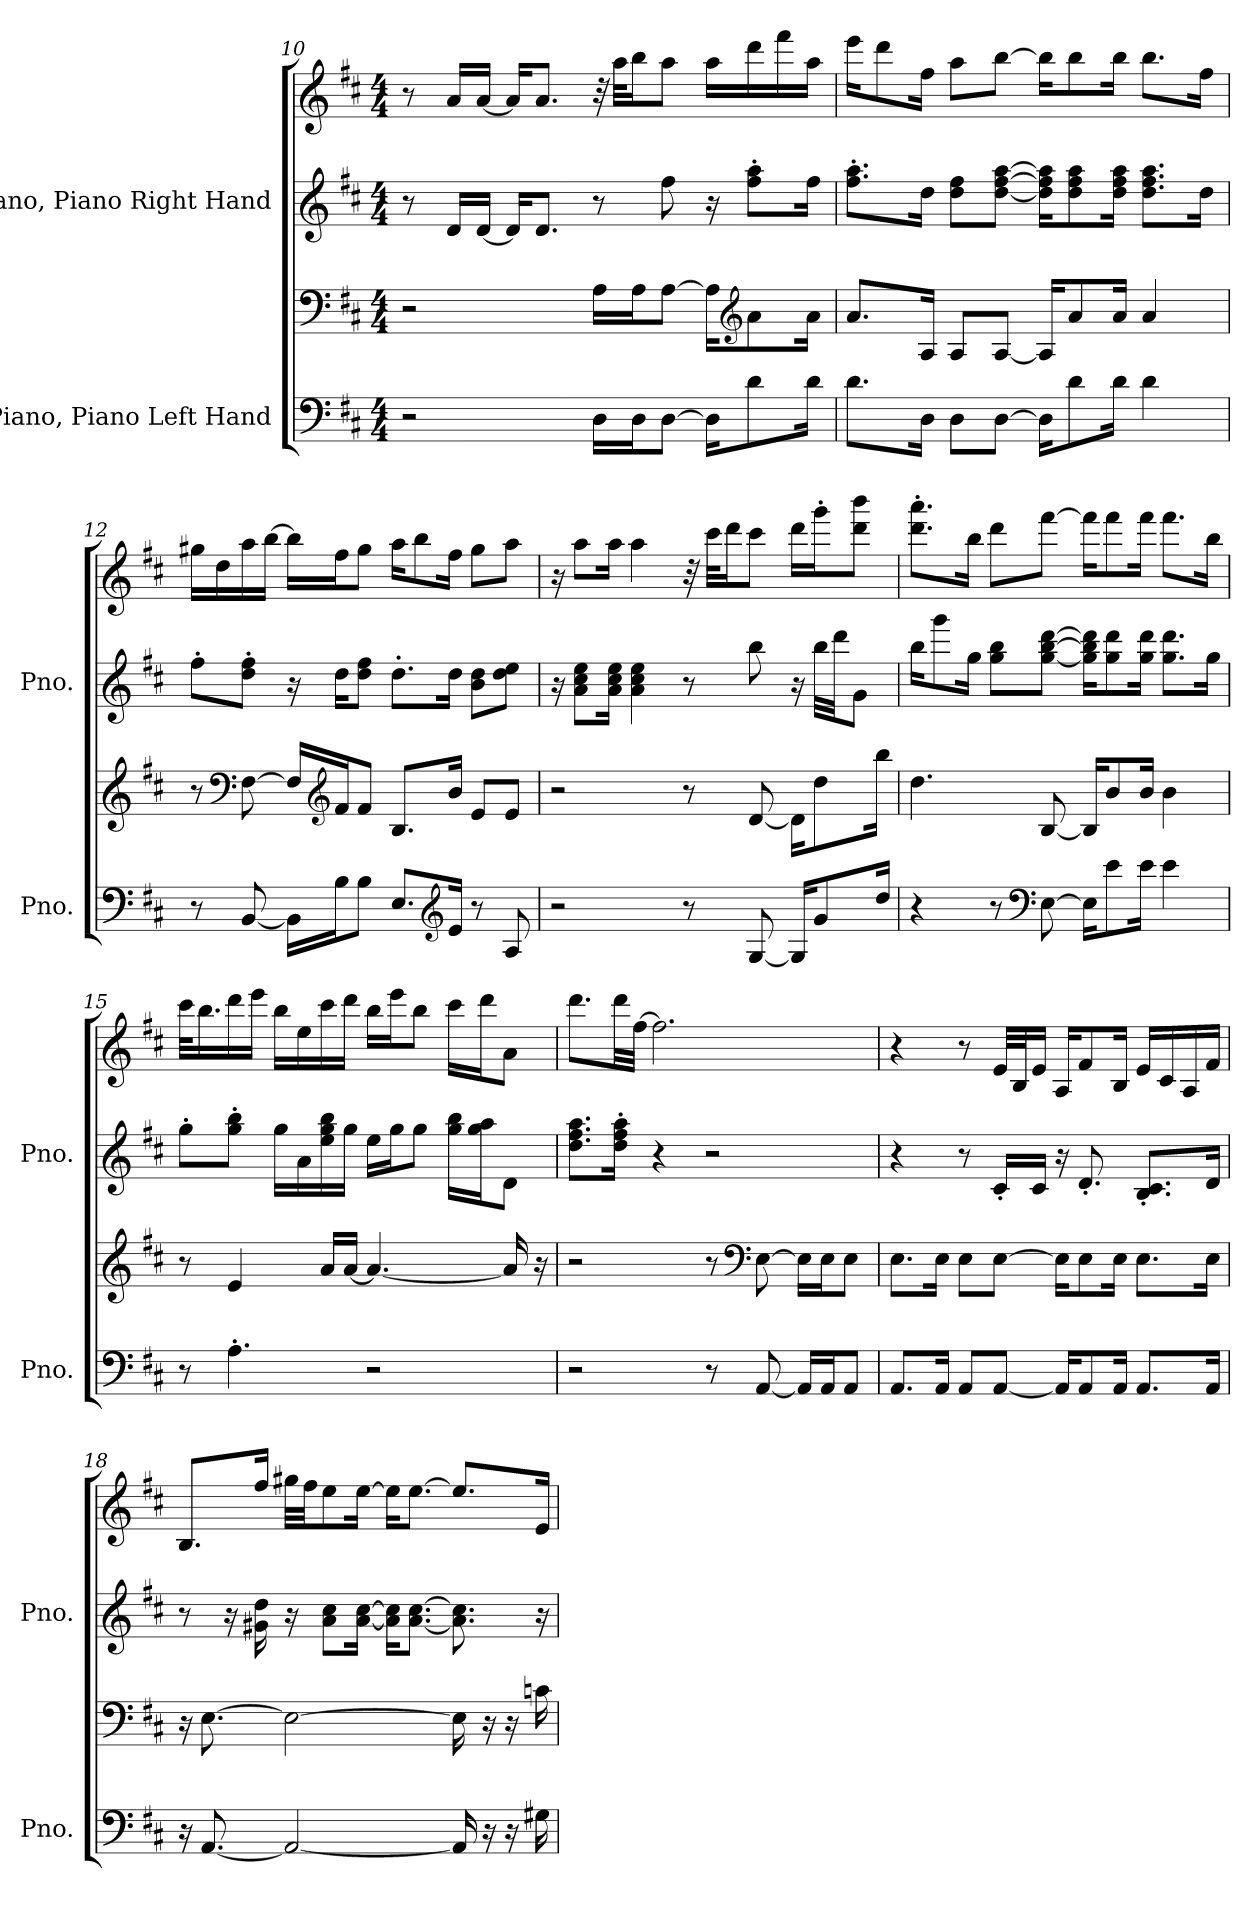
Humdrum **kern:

**kern	**kern	**kern	**kern
*part2	*part2	*part1	*part1
*staff4	*staff3	*staff2	*staff1
*I"Piano, Piano Left Hand	*	*I"Piano, Piano Right Hand	*
*I'Pno.	*	*I'Pno.	*
!!LO:LB:g=z
*clefF4	*clefF4	*clefG2	*clefG2
*k[f#c#]	*k[f#c#]	*k[f#c#]	*k[f#c#]
*M4/4	*M4/4	*M4/4	*M4/4
=10	=10	=10	=10
2r	2r	8r	8r
.	.	16d/LL	16a/LL
.	.	[16d/JJ	[16a/JJ
.	.	16d/KL]	16a/KL]
.	.	8.d/J	8.a/J
16D\LL	16A\LL	8r	32r
.	.	.	32aa\KLL
16D\J	16A\J	.	16bb\J
[8D\J	[8A\J	8ff#\	8aa\J
16D\KL]	16A\KL]	16r	16aa\LL
*	*clefG2	*	*
8d\	8a\	8ff#\' 8aa\'L	16ddd\
.	.	.	16fff#\
16d\Jk	16a\Jk	16ff#\Jk	16aa\JJ
=11	=11	=11	=11
8.d\L	8.a/L	8.ff#\' 8.aa\'L	16eee\KL
.	.	.	8ddd\
16D\Jk	16A/Jk	16dd\Jk	16ff#\Jk
8D\L	8A/L	8dd\ 8ff#\L	8aa\L
[8D\J	[8A/J	[8dd\ [8ff#\ [8aa\J	[8bb\J
16D\KL]	16A/KL]	16dd\] 16ff#\] 16aa\]KL	16bb\KL]
8d\	8a/	8dd\ 8ff#\ 8aa\	8bb\
16d\Jk	16a/Jk	16dd\ 16ff#\ 16aa\Jk	16bb\Jk
4d\	4a/	8.dd\ 8.ff#\ 8.aa\L	8.bb\L
.	.	16dd\Jk	16ff#\Jk
!!LO:LB:g=z
=12	=12	=12	=12
8r	8r	8ff#'\L	16gg#X\LL
.	.	.	16dd\
*	*clefF4	*	*
[8BB/	[8F#\	8dd\' 8ff#\'J	16aa\
.	.	.	[16bb\JJ
16BB\LL]	16F#/LL]	16r	16bb\LL]
*	*clefG2	*	*
16B\J	16f#/J	16dd\KL	16ff#\J
8B\J	8f#/J	8dd\ 8ff#\J	8gg#\J
8.E/L	8.B/L	8.dd'\L	16aa\KL
.	.	.	8bb\
*clefG2	*	*	*
16e/Jk	16b/Jk	16dd\Jk	16ff#\Jk
8r	8e/L	8b\ 8dd\L	8gg#\L
8A/	8e/J	8dd\ 8ee\J	8aa\J
=13	=13	=13	=13
2r	2r	16r	16r
.	.	8a\ 8cc#\ 8ee\L	8aa\L
.	.	16a\ 16cc#\ 16ee\Jk	16aa\Jk
.	.	4a\ 4cc#\ 4ee\	4aa\
8r	8r	8r	32r
.	.	.	32ccc#\KLL
.	.	.	16ddd\J
[8G/	[8d/	8bb\	8ccc#\J
16G/KL]	16d\KL]	16r	16ddd\LL
8g/	8dd\	32bb\LLL	16ggg'\J
.	.	32ddd\JJ	.
.	.	8g\J	8ddd\ 8bbb\J
16dd/Jk	16bb\Jk	.	.
!!LO:PB:g=z
=14	=14	=14	=14
4r	4.dd\	16bb\KL	8.ddd\' 8.aaa\'L
.	.	8ggg\	.
.	.	16gg\Jk	16bb\Jk
8r	.	8gg\ 8bb\L	8ddd\L
*clefF4	*	*	*
[8E\	[8B/	[8gg\ [8bb\ [8ddd\J	[8fff#\J
16E\KL]	16B/KL]	16gg\] 16bb\] 16ddd\]KL	16fff#\KL]
8e\	8b/	8gg\ 8ddd\	8fff#\
16e\Jk	16b/Jk	16gg\ 16ddd\Jk	16fff#\Jk
4e\	4b\	8.gg\ 8.ddd\L	8.fff#\L
.	.	16gg\Jk	16bb\Jk
=15	=15	=15	=15
8r	8r	8gg'\L	32ccc#\KLL
.	.	.	16.bb\
4.A'\	4e/	8gg\' 8bb\'J	16ddd\
.	.	.	16eee\JJ
.	.	16gg\LL	16bb\LL
.	.	16a\	16ee\
.	16a/LL	16ee\ 16gg\ 16bb\	16ccc#\
.	[16a/JJ	16gg\JJ	16ddd\JJ
2r	4.a/_	16ee\LL	16bb\LL
.	.	16gg\J	16eee\J
.	.	8gg\J	8bb\J
.	.	16gg\ 16bb\LL	16ccc#\LL
.	.	16gg\ 16aa\J	16ddd\J
.	16a/]	8d\J	8a\J
.	16r	.	.
!!LO:LB:g=z
=16	=16	=16	=16
2r	2r	8.dd\ 8.ff#\ 8.aa\L	8.ddd\L
.	.	16dd\' 16ff#\' 16aa\'Jk	32ddd\LL
.	.	.	[32ff#\JJJ
.	.	4r	2.ff#\]
8r	8r	2r	.
*	*clefF4	*	*
[8AA/	[8E\	.	.
16AA/LL]	16E\LL]	.	.
16AA/J	16E\J	.	.
8AA/J	8E\J	.	.
=17	=17	=17	=17
8.AA/L	8.E\L	4r	4r
16AA/Jk	16E\Jk	.	.
8AA/L	8E\L	8r	8r
[8AA/J	[8E\J	16c#'/LL	32e/LLL
.	.	.	32B/J
.	.	16c#/JJ	16e/JJ
16AA/KL]	16E\KL]	16r	16A/KL
8AA/	8E\	8.d'/	8f#/
16AA/Jk	16E\Jk	.	16B/Jk
8.AA/L	8.E\L	8.B/' 8.c#/'L	16e/LL
.	.	.	16c#/
.	.	.	16A/
16AA/Jk	16E\Jk	16d/Jk	16f#/JJ
!!LO:LB:g=z
=18	=18	=18	=18
16r	16r	8r	8.B/L
[8.AA/	[8.E\	.	.
.	.	16r	.
.	.	16g#X\ 16dd\	16ff#/Jk
2AA/_	2E\_	16r	32gg#X\LLL
.	.	.	32ff#\JJ
.	.	8a\ 8cc#\L	8ee\
.	.	[16a\ [16cc#\Jk	[16ee\Jk
.	.	16a\] 16cc#\]KL	16ee\KL]
.	.	[8.a\ [8.cc#\J	[8.ee\J
16AA/]	16E\]	8.a\] 8.cc#\]	8.ee/L]
16r	16r	.	.
16r	16r	.	.
16G#X\	16cn\	16r	16e/Jk
=	=	=	=
*-	*-	*-	*-
